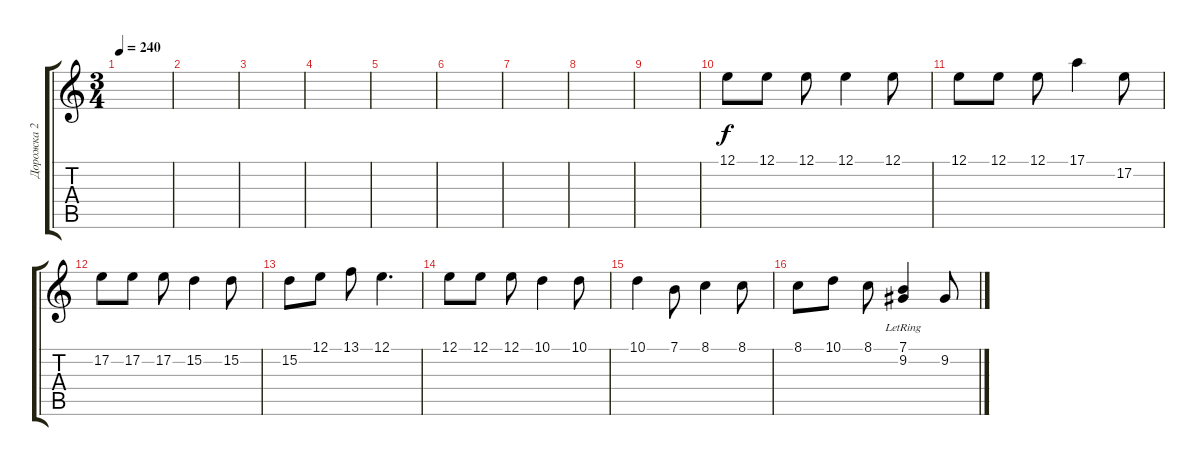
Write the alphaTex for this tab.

\track ("Дорожка 2" "Дорожка 2") {instrument synthvoice}
\staff {score tabs}
\tuning (E4 B3 G3 D3 A2 E2) {hide}
\ts (3 4)
\tempo 240
\clef g2
\ks c
|
|
|
|
|
|
|
|
|
12.1.8 12.1.8 12.1.8 12.1.4 12.1.8 |
12.1.8 12.1.8 12.1.8 17.1.4 17.2.8 |
17.2.8 17.2.8 17.2.8 15.2.4 15.2.8 |
15.2.8 12.1.8 13.1.8 12.1.4{d} |
12.1.8 12.1.8 12.1.8 10.1.4 10.1.8 |
10.1.4 7.1.8 8.1.4 8.1.8 |
8.1.8 10.1.8 8.1.8 (7.1{lr} 9.2{lr}).4 9.2.8
